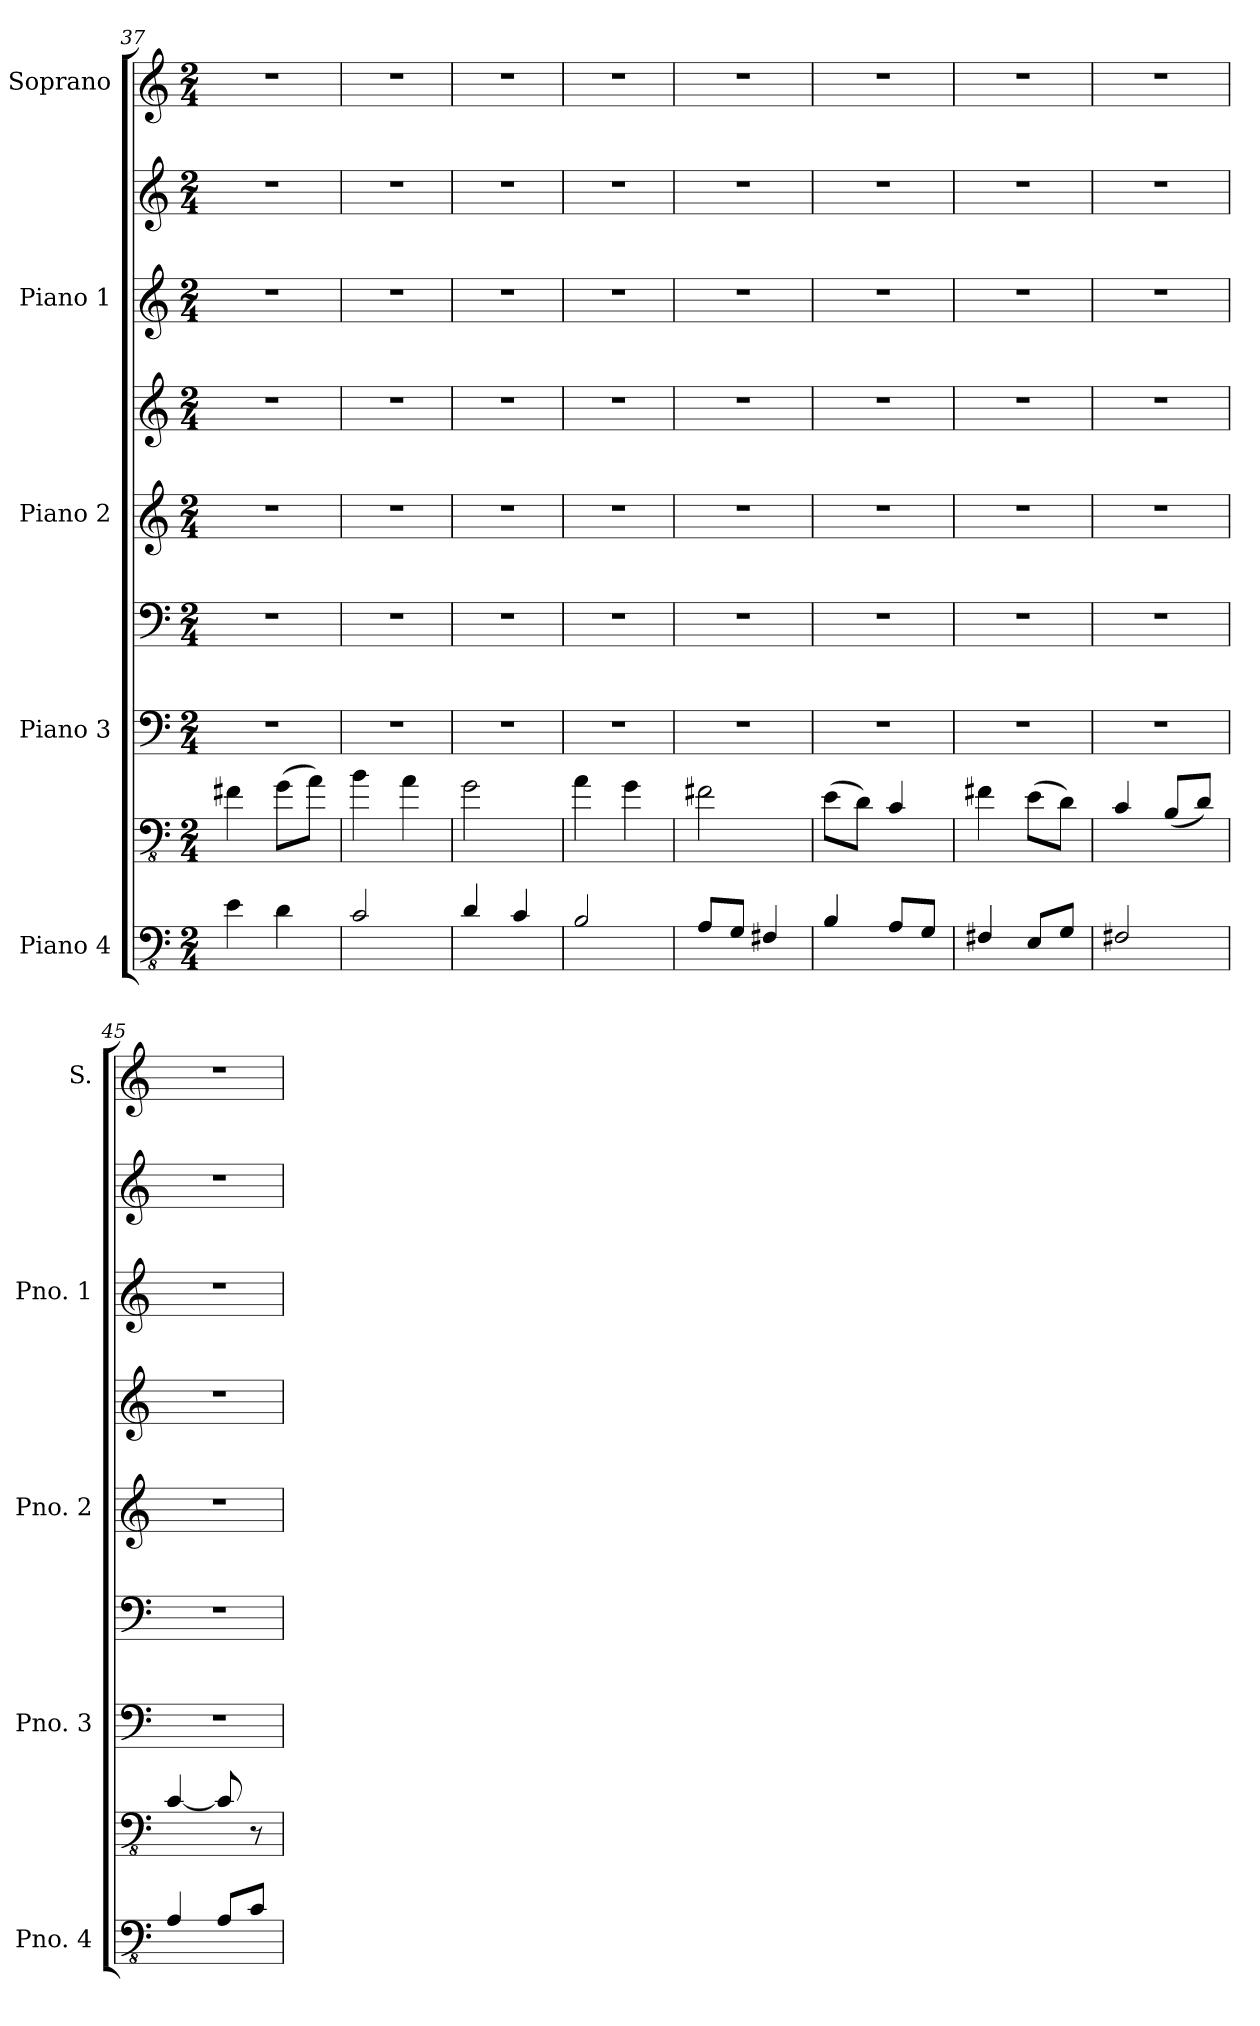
**kern	**kern	**kern	**kern	**kern	**kern	**kern	**kern	**kern
*part5	*part5	*part4	*part4	*part3	*part3	*part2	*part2	*part1
*staff9	*staff8	*staff7	*staff6	*staff5	*staff4	*staff3	*staff2	*staff1
*I"Piano 4	*	*I"Piano 3	*	*I"Piano 2	*	*I"Piano 1	*	*I"Soprano
*I'Pno. 4	*	*I'Pno. 3	*	*I'Pno. 2	*	*I'Pno. 1	*	*I'S.
*clefFv4	*clefFv4	*clefF4	*clefF4	*clefG2	*clefG2	*clefG2	*clefG2	*clefG2
*ITrd7c12	*ITrd7c12	*	*	*	*	*	*	*
*k[]	*k[]	*k[]	*k[]	*k[]	*k[]	*k[]	*k[]	*k[]
*C:	*C:	*C:	*C:	*C:	*C:	*C:	*C:	*C:
*M2/4	*M2/4	*M2/4	*M2/4	*M2/4	*M2/4	*M2/4	*M2/4	*M2/4
=37	=37	=37	=37	=37	=37	=37	=37	=37
4EE\	4FF#X\	2r	2r	2r	2r	2r	2r	2r
4DD\	(8GG\L	.	.	.	.	.	.	.
.	8AA\J)	.	.	.	.	.	.	.
=38	=38	=38	=38	=38	=38	=38	=38	=38
2CC/	4BB\	2r	2r	2r	2r	2r	2r	2r
.	4AA\	.	.	.	.	.	.	.
!!LO:PB:g=z
=39	=39	=39	=39	=39	=39	=39	=39	=39
4DD/	2GG\	2r	2r	2r	2r	2r	2r	2r
4CC/	.	.	.	.	.	.	.	.
=40	=40	=40	=40	=40	=40	=40	=40	=40
2BBB/	4AA\	2r	2r	2r	2r	2r	2r	2r
.	4GG\	.	.	.	.	.	.	.
=41	=41	=41	=41	=41	=41	=41	=41	=41
8AAA/L	2FF#X\	2r	2r	2r	2r	2r	2r	2r
8GGG/J	.	.	.	.	.	.	.	.
4FFF#X/	.	.	.	.	.	.	.	.
=42	=42	=42	=42	=42	=42	=42	=42	=42
4BBB/	(8EE\L	2r	2r	2r	2r	2r	2r	2r
.	8DD\J)	.	.	.	.	.	.	.
8AAA/L	4CC/	.	.	.	.	.	.	.
8GGG/J	.	.	.	.	.	.	.	.
=43	=43	=43	=43	=43	=43	=43	=43	=43
4FFF#X/	4FF#X\	2r	2r	2r	2r	2r	2r	2r
8EEE/L	(8EE\L	.	.	.	.	.	.	.
8GGG/J	8DD\J)	.	.	.	.	.	.	.
=44	=44	=44	=44	=44	=44	=44	=44	=44
2FFF#X/	4CC/	2r	2r	2r	2r	2r	2r	2r
.	(8BBB/L	.	.	.	.	.	.	.
.	8DD/J)	.	.	.	.	.	.	.
=45	=45	=45	=45	=45	=45	=45	=45	=45
4AAA/	[<4CC/	2r	2r	2r	2r	2r	2r	2r
8AAA/L	8CC/]	.	.	.	.	.	.	.
8CC/J	8r	.	.	.	.	.	.	.
=	=	=	=	=	=	=	=	=
*-	*-	*-	*-	*-	*-	*-	*-	*-
